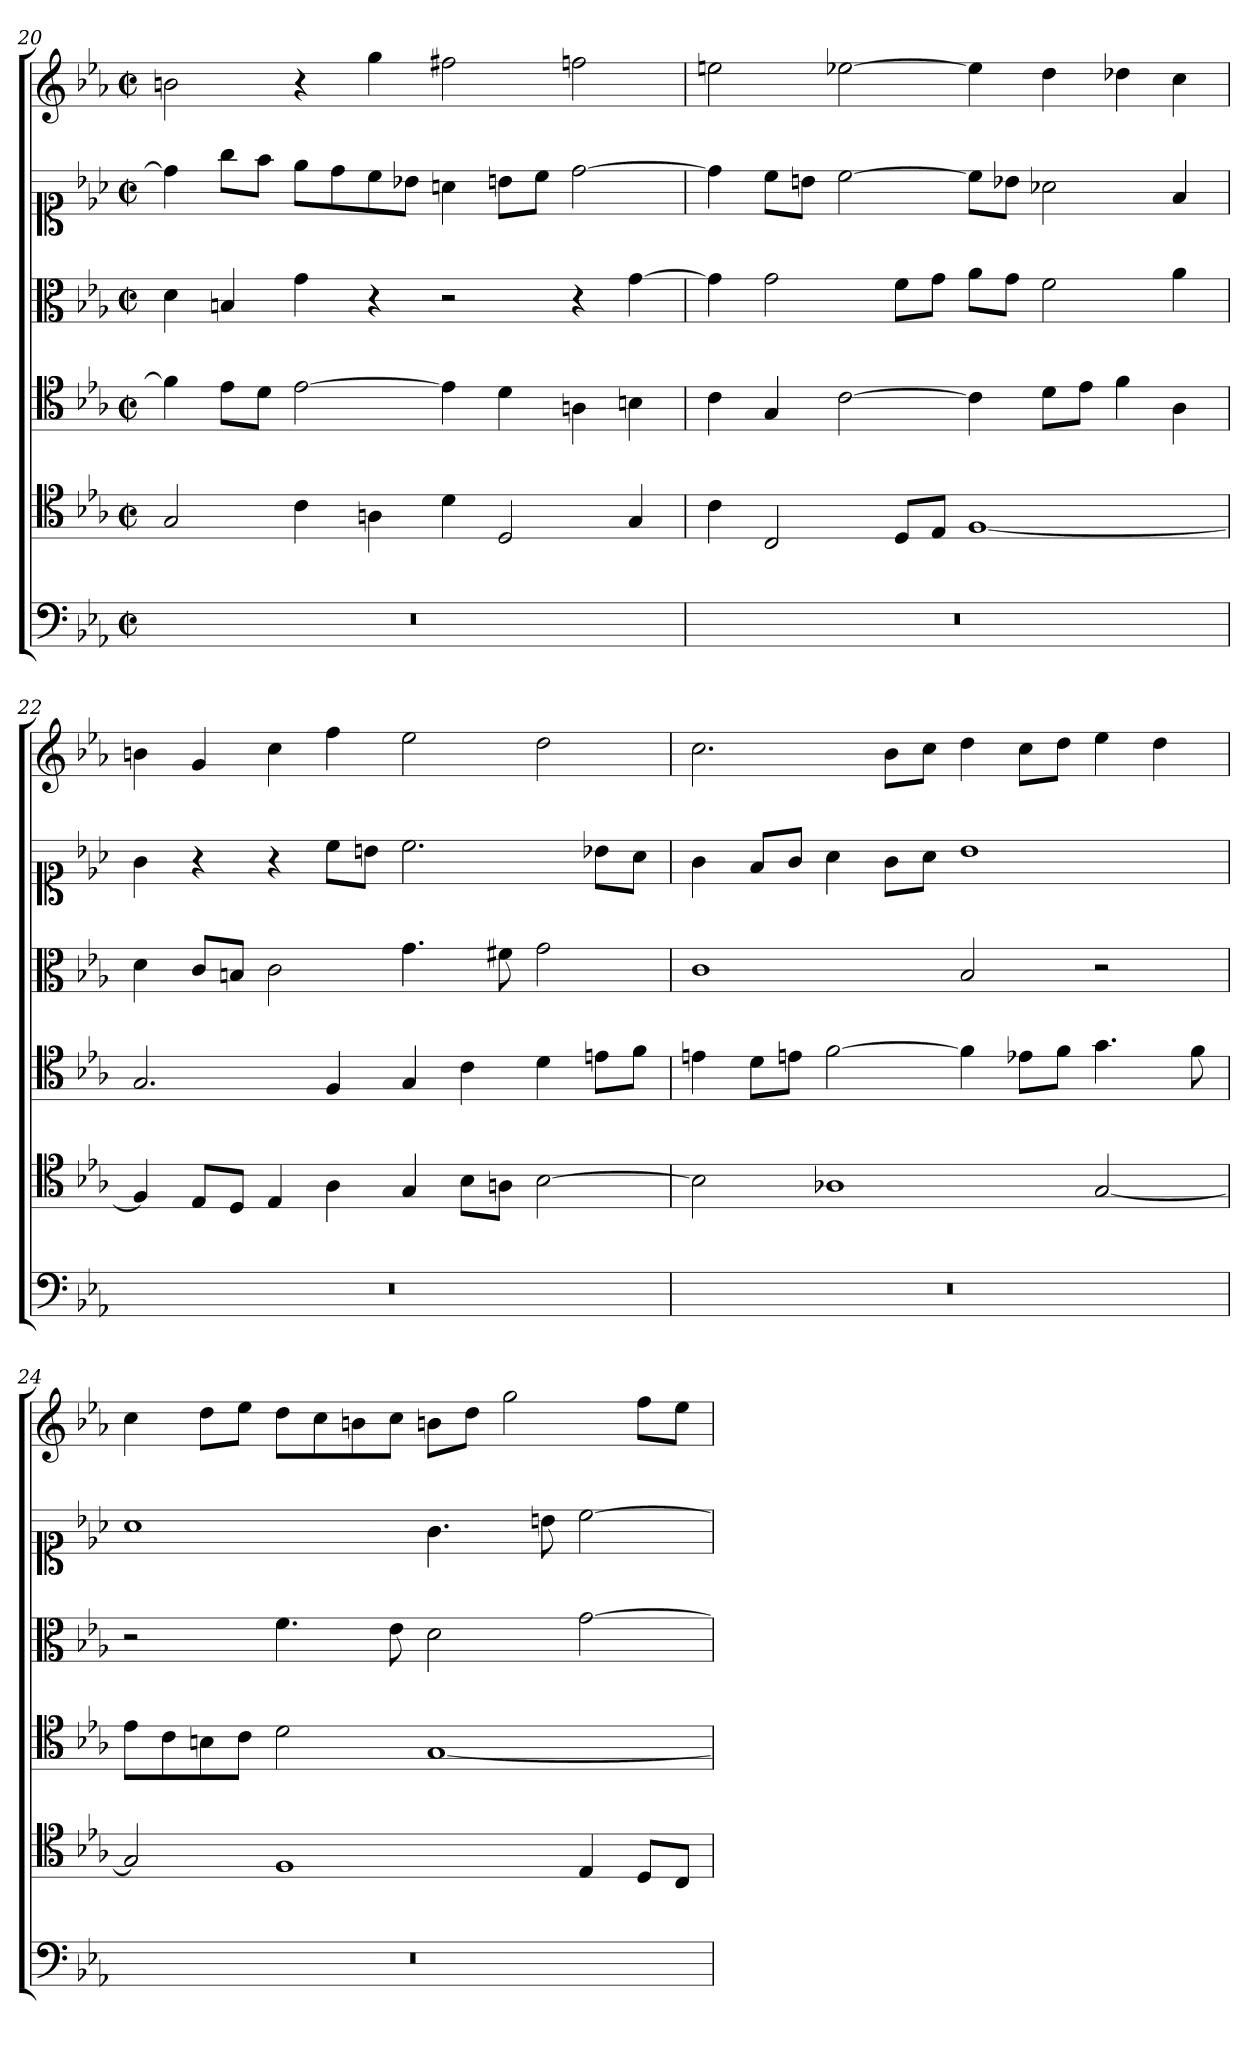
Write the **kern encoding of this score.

**kern	**kern	**kern	**kern	**kern	**kern
*part6	*part5	*part4	*part3	*part2	*part1
*staff6	*staff5	*staff4	*staff3	*staff2	*staff1
*clefF4	*clefC4	*clefC4	*clefC3	*clefC1	*clefG2
*k[b-e-a-]	*k[b-e-a-]	*k[b-e-a-]	*k[b-e-a-]	*k[b-e-a-]	*k[b-e-a-]
*c:	*c:	*c:	*c:	*c:	*c:
*M2/1	*M2/1	*M2/1	*M2/1	*M2/1	*M2/1
*met(c|)	*met(c|)	*met(c|)	*met(c|)	*met(c|)	*met(c|)
=20	=20	=20	=20	=20	=20
0r	2G	4f]	4d	4dd]	2bn
.	.	8e-L	4Bn	8ggL	.
.	.	8dJ	.	8ffJ	.
.	4c	[2e-	4g	8ee-L	4r
.	.	.	.	8dd	.
.	4An	.	4r	8cc	4gg
.	.	.	.	8b-XJ	.
.	4d	4e-]	2r	4an	2ff#X
.	2D	4d	.	8bnL	.
.	.	.	.	8ccJ	.
.	.	4An	4r	[2dd	2ffn
.	4G	4Bn	[4g	.	.
=21	=21	=21	=21	=21	=21
0r	4c	4c	4g]	4dd]	2een
.	2C	4G	2g	8ccL	.
.	.	.	.	8bnJ	.
.	.	[2c	.	[2cc	[2ee-X
.	8DL	.	8fL	.	.
.	8E-J	.	8gJ	.	.
.	[1F	4c]	8a-L	8ccL]	4ee-]
.	.	.	8gJ	8b-XJ	.
.	.	8dL	2f	2a-X	4dd
.	.	8e-J	.	.	.
.	.	4f	.	.	4dd-X
.	.	4A-	4a-	4f	4cc
=22	=22	=22	=22	=22	=22
0r	4F]	2.G	4d	4g	4bn
.	8E-L	.	8cL	4r	4g
.	8DJ	.	8BnJ	.	.
.	4E-	.	2c	4r	4cc
.	4A-	4F	.	8ccL	4ff
.	.	.	.	8bnJ	.
.	4G	4G	4.g	2.cc	2ee-
.	8B-L	4c	.	.	.
.	8AnJ	.	8f#X	.	.
.	[2B-	4d	2g	.	2dd
.	.	8enL	.	8b-XL	.
.	.	8fJ	.	8a-J	.
=23	=23	=23	=23	=23	=23
0r	2B-]	4en	1c	4g	2.cc
.	.	8dL	.	8fL	.
.	.	8enJ	.	8gJ	.
.	1A-X	[2f	.	4a-	.
.	.	.	.	8gL	8b-L
.	.	.	.	8a-J	8ccJ
.	.	4f]	2B-	1b-	4dd
.	.	8e-XL	.	.	8ccL
.	.	8fJ	.	.	8ddJ
.	[2G	4.g	2r	.	4ee-
.	.	.	.	.	4dd
.	.	8f	.	.	.
=24	=24	=24	=24	=24	=24
0r	2G]	8e-L	2r	1a-	4cc
.	.	8c	.	.	.
.	.	8Bn	.	.	8ddL
.	.	8cJ	.	.	8ee-J
.	1F	2d	4.f	.	8ddL
.	.	.	.	.	8cc
.	.	.	.	.	8bn
.	.	.	8e-	.	8ccJ
.	.	[1G	2d	4.g	8bnL
.	.	.	.	.	8ddJ
.	.	.	.	.	2gg
.	.	.	.	8bn	.
.	4E-	.	[2g	[2cc	.
.	8DL	.	.	.	8ffL
.	8CJ	.	.	.	8ee-J
=	=	=	=	=	=
*-	*-	*-	*-	*-	*-
